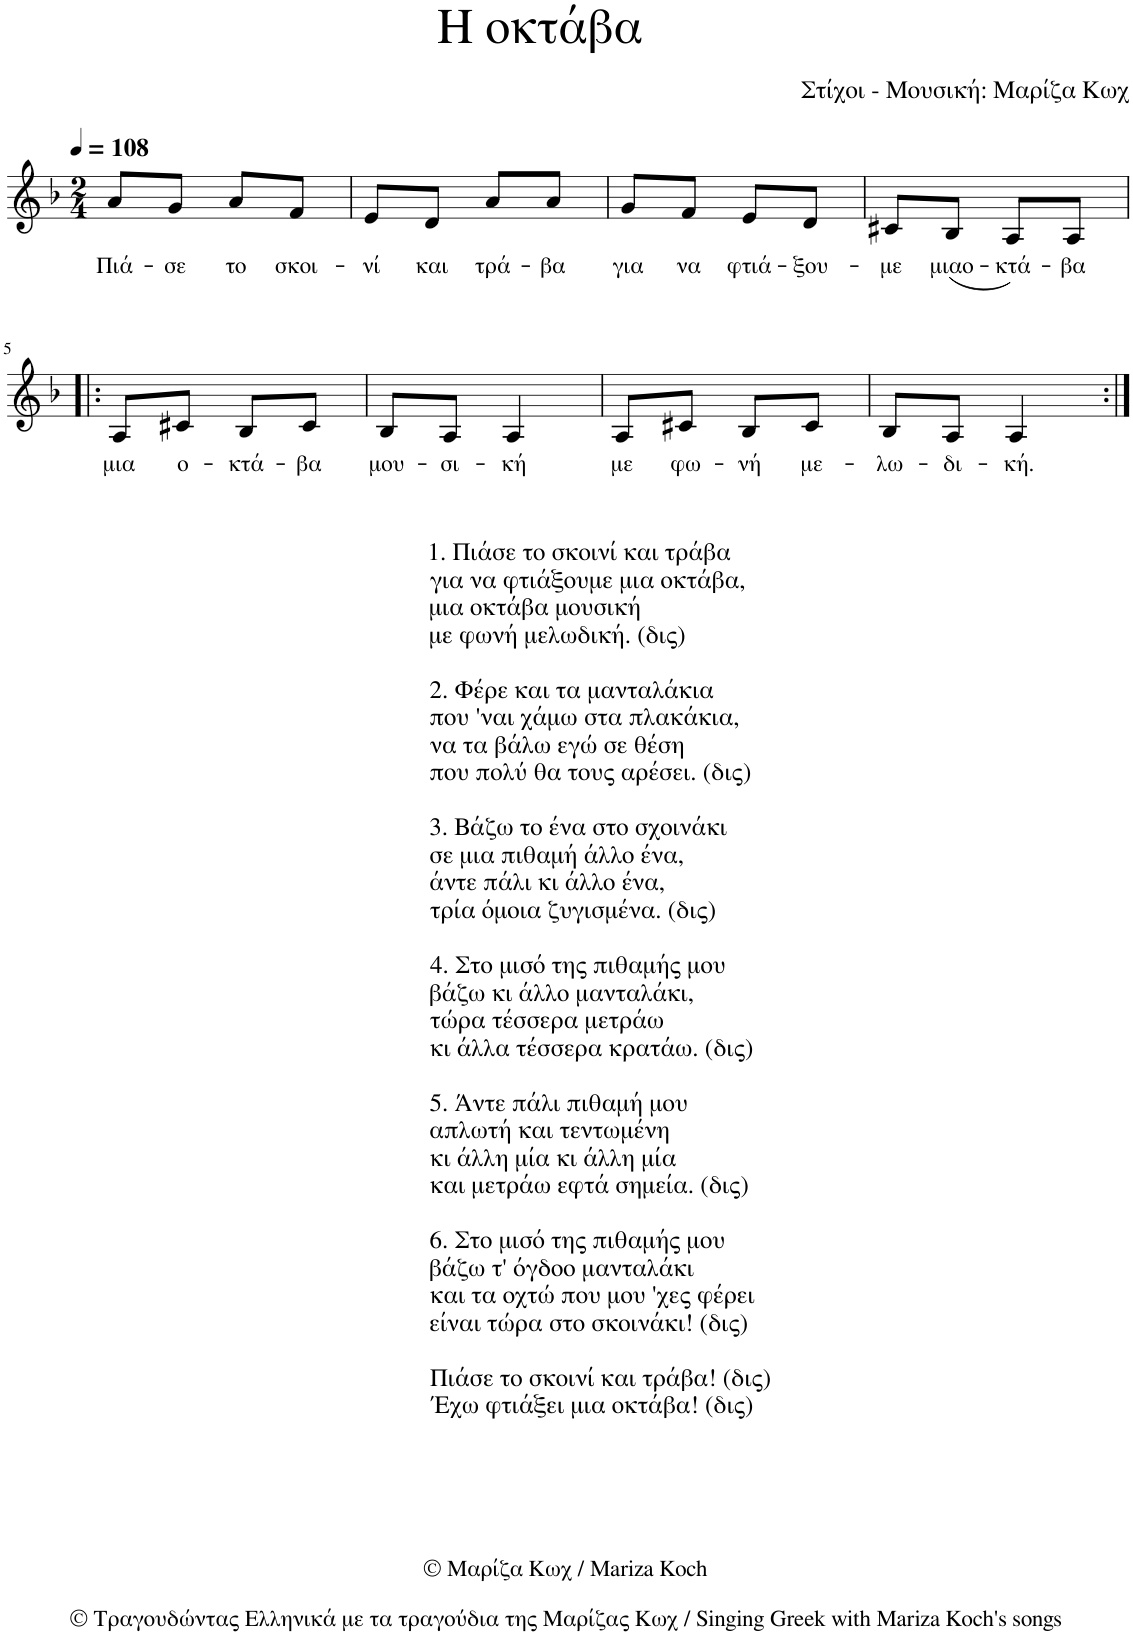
**kern	**text
*part1	*part1
*staff1	*staff1
*I"Piano	*
*I'Pno.	*
*clefG2	*
*k[b-]	*
*M2/4	*
*MM108	*
=1	=1
!	!LO:LY:b
8a/L	Πιά-
!	!LO:LY:b
8g/J	-σε
!	!LO:LY:b
8a/L	το
!	!LO:LY:b
8f/J	σκοι-
=2	=2
!	!LO:LY:b
8e/L	-νί
!	!LO:LY:b
8d/J	και
!	!LO:LY:b
8a/L	τρά-
!	!LO:LY:b
8a/J	-βα
=3	=3
!	!LO:LY:b
8g/L	για
!	!LO:LY:b
8f/J	να
!	!LO:LY:b
8e/L	φτιά-
!	!LO:LY:b
8d/J	-ξου-
=4	=4
!	!LO:LY:b
8c#X/L	-με
!	!LO:LY:b
(8B-/J	μιαο-
!	!LO:LY:b
8A/L)	-κτά-
!	!LO:LY:b
8A/J	-βα
!!LO:LB:g=z
=5!|:	=5!|:
!LO:TX:b:t=1. Πιάσε το σκοινί και τράβα	!
!LO:TX:b:t=για να φτιάξουμε μια οκτάβα,	!
!LO:TX:b:t=μια οκτάβα μουσική	!
!LO:TX:b:t=με φωνή μελωδική. (δις)	!
!LO:TX:b:t=2. Φέρε και τα μανταλάκια	!
!LO:TX:b:t=που 'ναι χάμω στα πλακάκια,	!
!LO:TX:b:t=να τα βάλω εγώ σε θέση	!
!LO:TX:b:t=που πολύ θα τους αρέσει. (δις)	!
!LO:TX:b:t=3. Βάζω το ένα στο σχοινάκι	!
!LO:TX:b:t=σε μια πιθαμή άλλο ένα,	!
!LO:TX:b:t=άντε πάλι κι άλλο ένα,	!
!LO:TX:b:t=τρία όμοια ζυγισμένα. (δις)	!
!LO:TX:b:t=4. Στο μισό της πιθαμής μου	!
!LO:TX:b:t=βάζω κι άλλο μανταλάκι,	!
!LO:TX:b:t=τώρα τέσσερα μετράω	!
!LO:TX:b:t=κι άλλα τέσσερα κρατάω. (δις)	!
!LO:TX:b:t=5. Άντε πάλι πιθαμή μου	!
!LO:TX:b:t=απλωτή και τεντωμένη	!
!LO:TX:b:t=κι άλλη μία κι άλλη μία	!
!LO:TX:b:t=και μετράω εφτά σημεία. (δις)	!
!LO:TX:b:t=6. Στο μισό της πιθαμής μου	!
!LO:TX:b:t=βάζω τ' όγδοο μανταλάκι	!
!LO:TX:b:t=και τα οχτώ που μου 'χες φέρει	!
!LO:TX:b:t=είναι τώρα στο σκοινάκι! (δις)	!
!LO:TX:b:t=Πιάσε το σκοινί και τράβα! (δις)	!
!LO:TX:b:t=Έχω φτιάξει μια οκτάβα! (δις)	!
!	!LO:LY:b
8A/L	μια
!	!LO:LY:b
8c#X/J	ο-
!	!LO:LY:b
8B-/L	-κτά-
!	!LO:LY:b
8c#/J	-βα
=6	=6
!	!LO:LY:b
8B-/L	μου-
!	!LO:LY:b
8A/J	-σι-
!	!LO:LY:b
4A/	-κή
=7	=7
!	!LO:LY:b
8A/L	με
!	!LO:LY:b
8c#X/J	φω-
!	!LO:LY:b
8B-/L	-νή
!	!LO:LY:b
8c#/J	με-
=8	=8
!	!LO:LY:b
8B-/L	-λω-
!	!LO:LY:b
8A/J	-δι-
!	!LO:LY:b
4A/	-κή.
=:|!	=:|!
*-	*-
